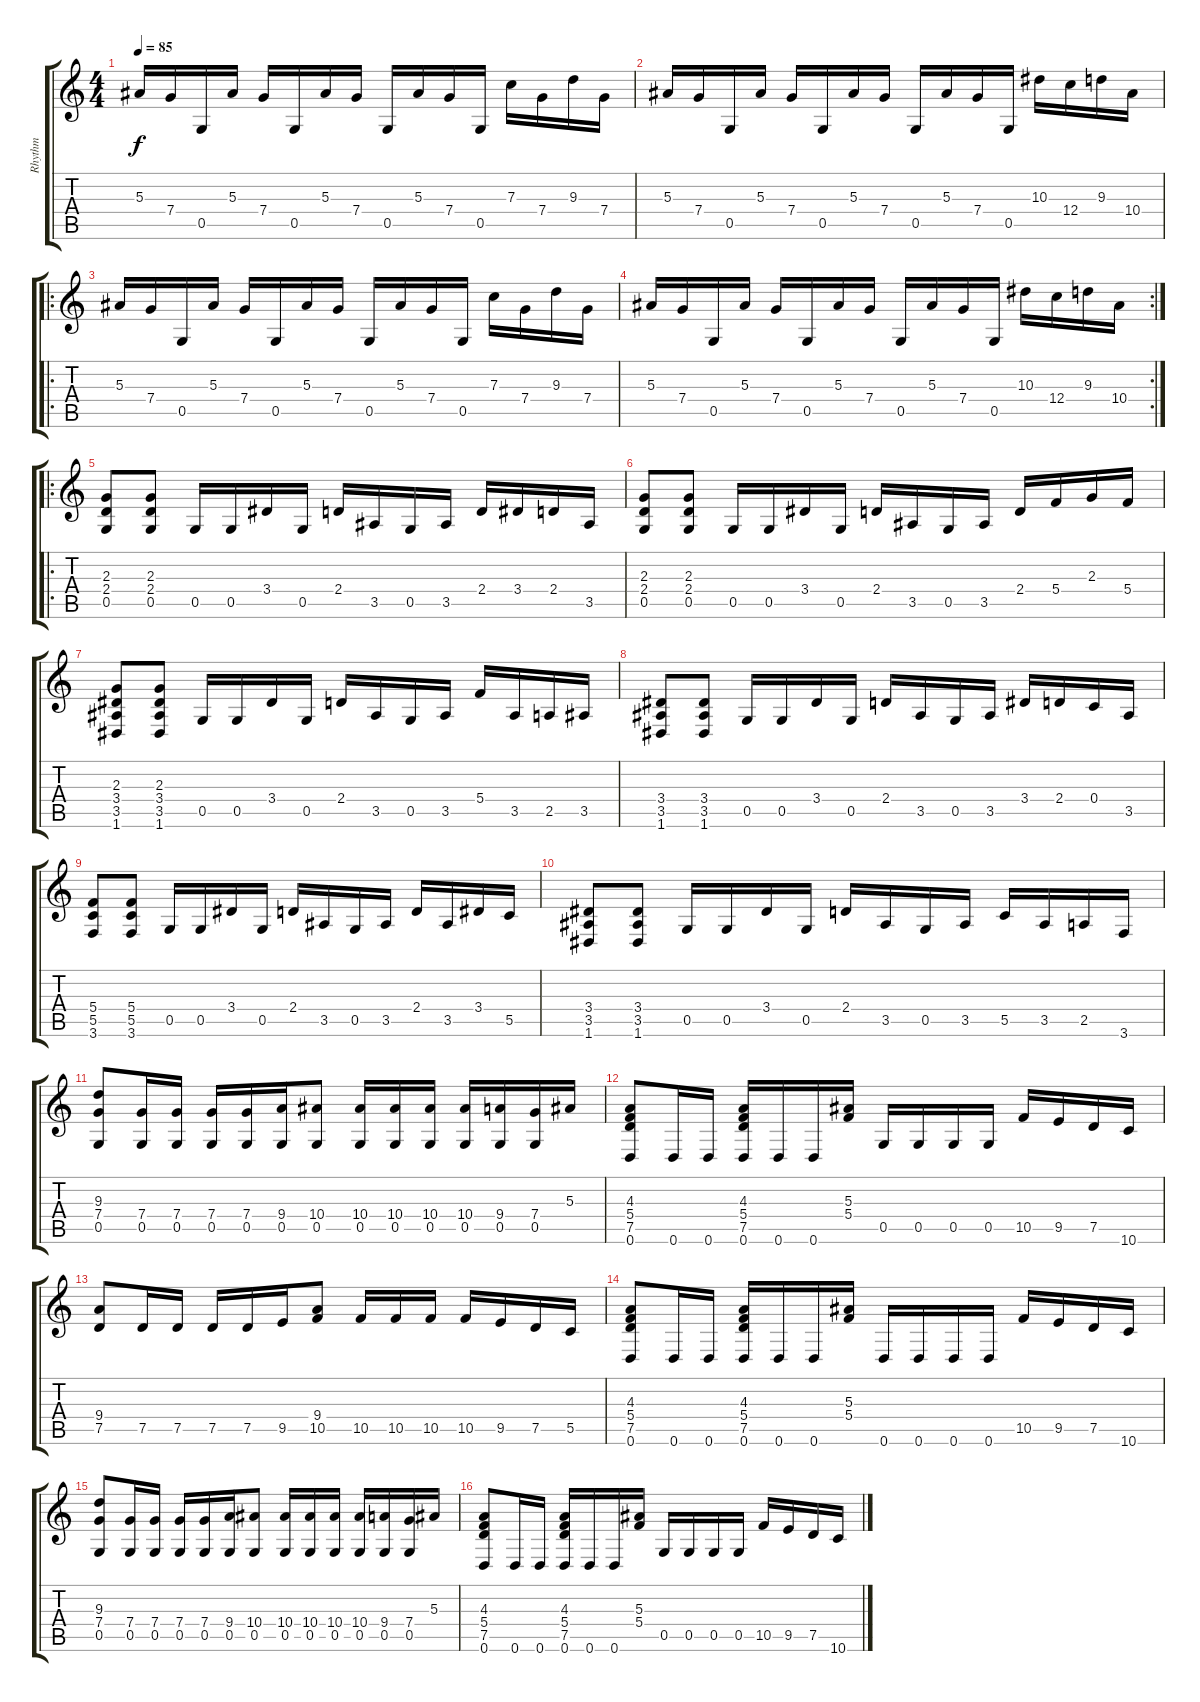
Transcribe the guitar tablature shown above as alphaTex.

\track ("Rhythm" "Rhythm") {instrument overdrivenguitar}
\staff {score tabs}
\tuning (D4 A3 F3 C3 G2 D2) {hide}
\ts (4 4)
\tempo 85
\clef g2
\ks c
5.3.16{dy f} 7.4.16 0.5.16 5.3.16 7.4.16 0.5.16 5.3.16 7.4.16 0.5.16 5.3.16 7.4.16 0.5.16 7.3.16 7.4.16 9.3.16 7.4.16 |
5.3.16 7.4.16 0.5.16 5.3.16 7.4.16 0.5.16 5.3.16 7.4.16 0.5.16 5.3.16 7.4.16 0.5.16 10.3.16 12.4.16 9.3.16 10.4.16 |
\ro
5.3.16 7.4.16 0.5.16 5.3.16 7.4.16 0.5.16 5.3.16 7.4.16 0.5.16 5.3.16 7.4.16 0.5.16 7.3.16 7.4.16 9.3.16 7.4.16 |
\rc 2
5.3.16 7.4.16 0.5.16 5.3.16 7.4.16 0.5.16 5.3.16 7.4.16 0.5.16 5.3.16 7.4.16 0.5.16 10.3.16 12.4.16 9.3.16 10.4.16 |
\ro
(2.3 2.4 0.5).8 (2.3 2.4 0.5).8 0.5.16 0.5.16 3.4.16 0.5.16 2.4.16 3.5.16 0.5.16 3.5.16 2.4.16 3.4.16 2.4.16 3.5.16 |
(2.3 2.4 0.5).8 (2.3 2.4 0.5).8 0.5.16 0.5.16 3.4.16 0.5.16 2.4.16 3.5.16 0.5.16 3.5.16 2.4.16 5.4.16 2.3.16 5.4.16 |
(2.3 3.4 3.5 1.6).8 (2.3 3.4 3.5 1.6).8 0.5.16 0.5.16 3.4.16 0.5.16 2.4.16 3.5.16 0.5.16 3.5.16 5.4.16 3.5.16 2.5.16 3.5.16 |
(3.4 3.5 1.6).8 (3.4 3.5 1.6).8 0.5.16 0.5.16 3.4.16 0.5.16 2.4.16 3.5.16 0.5.16 3.5.16 3.4.16 2.4.16 0.4.16 3.5.16 |
(5.4 5.5 3.6).8 (5.4 5.5 3.6).8 0.5.16 0.5.16 3.4.16 0.5.16 2.4.16 3.5.16 0.5.16 3.5.16 2.4.16 3.5.16 3.4.16 5.5.16 |
(3.4 3.5 1.6).8 (3.4 3.5 1.6).8 0.5.16 0.5.16 3.4.16 0.5.16 2.4.16 3.5.16 0.5.16 3.5.16 5.5.16 3.5.16 2.5.16 3.6.16 |
(9.3 7.4 0.5).8 (7.4 0.5).16 (7.4 0.5).16 (7.4 0.5).16 (7.4 0.5).16 (9.4 0.5).16 (10.4 0.5).8 (10.4 0.5).16 (10.4 0.5).16 (10.4 0.5).16 (10.4 0.5).16 (9.4 0.5).16 (7.4 0.5).16 5.3.16 |
(4.3 5.4 7.5 0.6).8 0.6.16 0.6.16 (4.3 5.4 7.5 0.6).16 0.6.16 0.6.16 (5.3 5.4).16 0.5.16 0.5.16 0.5.16 0.5.16 10.5.16 9.5.16 7.5.16 10.6.16 |
(9.4 7.5).8 7.5.16 7.5.16 7.5.16 7.5.16 9.5.16 (9.4 10.5).8 10.5.16 10.5.16 10.5.16 10.5.16 9.5.16 7.5.16 5.5.16 |
(4.3 5.4 7.5 0.6).8 0.6.16 0.6.16 (4.3 5.4 7.5 0.6).16 0.6.16 0.6.16 (5.3 5.4).16 0.6.16 0.6.16 0.6.16 0.6.16 10.5.16 9.5.16 7.5.16 10.6.16 |
(9.3 7.4 0.5).8 (7.4 0.5).16 (7.4 0.5).16 (7.4 0.5).16 (7.4 0.5).16 (9.4 0.5).16 (10.4 0.5).8 (10.4 0.5).16 (10.4 0.5).16 (10.4 0.5).16 (10.4 0.5).16 (9.4 0.5).16 (7.4 0.5).16 5.3.16 |
(4.3 5.4 7.5 0.6).8 0.6.16 0.6.16 (4.3 5.4 7.5 0.6).16 0.6.16 0.6.16 (5.3 5.4).16 0.5.16 0.5.16 0.5.16 0.5.16 10.5.16 9.5.16 7.5.16 10.6.16
